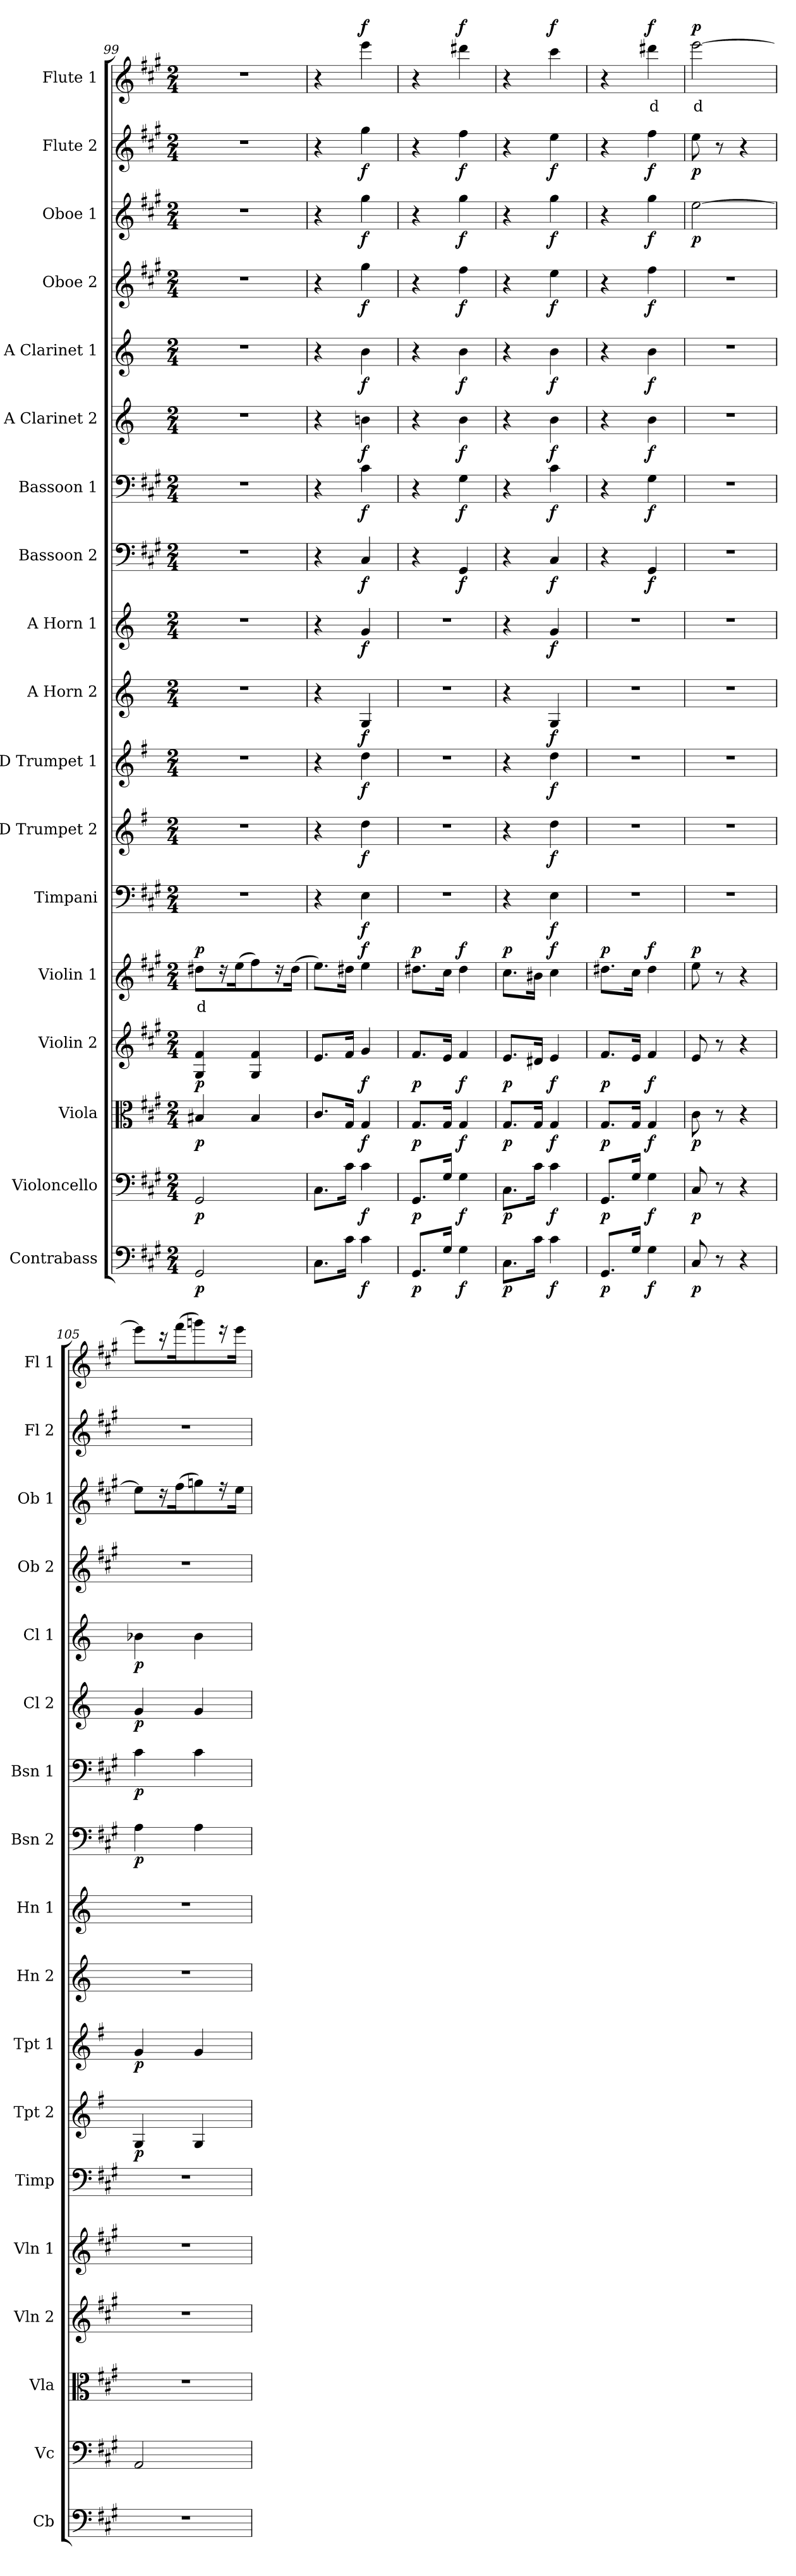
**kern	**dynam	**kern	**dynam	**kern	**dynam	**kern	**dynam	**kern	**text	**dynam	**kern	**dynam	**kern	**dynam	**kern	**dynam	**kern	**dynam	**kern	**dynam	**kern	**dynam	**kern	**dynam	**kern	**dynam	**kern	**dynam	**kern	**dynam	**kern	**dynam	**kern	**dynam	**kern	**text	**dynam
*part18	*part18	*part17	*part17	*part16	*part16	*part15	*part15	*part14	*part14	*part14	*part13	*part13	*part12	*part12	*part11	*part11	*part10	*part10	*part9	*part9	*part8	*part8	*part7	*part7	*part6	*part6	*part5	*part5	*part4	*part4	*part3	*part3	*part2	*part2	*part1	*part1	*part1
*staff18	*staff18	*staff17	*staff17	*staff16	*staff16	*staff15	*staff15	*staff14	*staff14	*staff14	*staff13	*staff13	*staff12	*staff12	*staff11	*staff11	*staff10	*staff10	*staff9	*staff9	*staff8	*staff8	*staff7	*staff7	*staff6	*staff6	*staff5	*staff5	*staff4	*staff4	*staff3	*staff3	*staff2	*staff2	*staff1	*staff1	*staff1
*I"Contrabass	*	*I"Violoncello	*	*I"Viola	*	*I"Violin 2	*	*I"Violin 1	*	*	*I"Timpani	*	*I"D Trumpet 2	*	*I"D Trumpet 1	*	*I"A Horn 2	*	*I"A Horn 1	*	*I"Bassoon 2	*	*I"Bassoon 1	*	*I"A Clarinet 2	*	*I"A Clarinet 1	*	*I"Oboe 2	*	*I"Oboe 1	*	*I"Flute 2	*	*I"Flute 1	*	*
*I'Cb	*	*I'Vc	*	*I'Vla	*	*I'Vln 2	*	*I'Vln 1	*	*	*I'Timp	*	*I'Tpt 2	*	*I'Tpt 1	*	*I'Hn 2	*	*I'Hn 1	*	*I'Bsn 2	*	*I'Bsn 1	*	*I'Cl 2	*	*I'Cl 1	*	*I'Ob 2	*	*I'Ob 1	*	*I'Fl 2	*	*I'Fl 1	*	*
*clefF4	*	*clefF4	*	*clefC3	*	*clefG2	*	*clefG2	*	*	*clefF4	*	*clefG2	*	*clefG2	*	*clefG2	*	*clefG2	*	*clefF4	*	*clefF4	*	*clefG2	*	*clefG2	*	*clefG2	*	*clefG2	*	*clefG2	*	*clefG2	*	*
*ITrd7c12	*	*	*	*	*	*	*	*	*	*	*	*	*ITrd-1c-2	*	*ITrd-1c-2	*	*ITrd2c3	*	*ITrd2c3	*	*	*	*	*	*ITrd2c3	*	*ITrd2c3	*	*	*	*	*	*	*	*	*	*
*k[f#c#g#]	*	*k[f#c#g#]	*	*k[f#c#g#]	*	*k[f#c#g#]	*	*k[f#c#g#]	*	*	*k[f#c#g#]	*	*k[f#c#g#]	*	*k[f#c#g#]	*	*k[f#c#g#]	*	*k[f#c#g#]	*	*k[f#c#g#]	*	*k[f#c#g#]	*	*k[f#c#g#]	*	*k[f#c#g#]	*	*k[f#c#g#]	*	*k[f#c#g#]	*	*k[f#c#g#]	*	*k[f#c#g#]	*	*
*M2/4	*	*M2/4	*	*M2/4	*	*M2/4	*	*M2/4	*	*	*M2/4	*	*M2/4	*	*M2/4	*	*M2/4	*	*M2/4	*	*M2/4	*	*M2/4	*	*M2/4	*	*M2/4	*	*M2/4	*	*M2/4	*	*M2/4	*	*M2/4	*	*
=99	=99	=99	=99	=99	=99	=99	=99	=99	=99	=99	=99	=99	=99	=99	=99	=99	=99	=99	=99	=99	=99	=99	=99	=99	=99	=99	=99	=99	=99	=99	=99	=99	=99	=99	=99	=99	=99
!	!LO:DY:b	!	!LO:DY:b	!	!LO:DY:b	!	!LO:DY:b	!	!LO:LY:b:color=#FF0000	!LO:DY:b	!	!	!	!	!	!	!	!	!	!	!	!	!	!	!	!	!	!	!	!	!	!	!	!	!	!	!
2GGG#/	p	2GG#/	p	4B#X/	p	4G#/ 4f#/	p	8dd#X\L	d	p	2r	.	2r	.	2r	.	2r	.	2r	.	2r	.	2r	.	2r	.	2r	.	2r	.	2r	.	2r	.	2r	.	.
.	.	.	.	.	.	.	.	16r	.	.	.	.	.	.	.	.	.	.	.	.	.	.	.	.	.	.	.	.	.	.	.	.	.	.	.	.	.
.	.	.	.	.	.	.	.	(16ee\JJ	.	.	.	.	.	.	.	.	.	.	.	.	.	.	.	.	.	.	.	.	.	.	.	.	.	.	.	.	.
.	.	.	.	4B#/	.	4G#/ 4f#/	.	8ff#\L)	.	.	.	.	.	.	.	.	.	.	.	.	.	.	.	.	.	.	.	.	.	.	.	.	.	.	.	.	.
.	.	.	.	.	.	.	.	16r	.	.	.	.	.	.	.	.	.	.	.	.	.	.	.	.	.	.	.	.	.	.	.	.	.	.	.	.	.
.	.	.	.	.	.	.	.	(16dd#\JJ	.	.	.	.	.	.	.	.	.	.	.	.	.	.	.	.	.	.	.	.	.	.	.	.	.	.	.	.	.
=100	=100	=100	=100	=100	=100	=100	=100	=100	=100	=100	=100	=100	=100	=100	=100	=100	=100	=100	=100	=100	=100	=100	=100	=100	=100	=100	=100	=100	=100	=100	=100	=100	=100	=100	=100	=100	=100
8.CC#\L	.	8.C#\L	.	8.c#/L	.	8.e/L	.	8.ee\L)	.	.	4r	.	4r	.	4r	.	4r	.	4r	.	4r	.	4r	.	4r	.	4r	.	4r	.	4r	.	4r	.	4r	.	.
16C#\Jk	.	16c#\Jk	.	16G#/Jk	.	16f#/Jk	.	16dd#X\Jk	.	.	.	.	.	.	.	.	.	.	.	.	.	.	.	.	.	.	.	.	.	.	.	.	.	.	.	.	.
!	!LO:DY:b	!	!LO:DY:b	!	!LO:DY:b	!	!LO:DY:b	!	!	!LO:DY:b	!	!LO:DY:b	!	!LO:DY:b	!	!LO:DY:b	!	!LO:DY:b	!	!LO:DY:b	!	!LO:DY:b	!	!LO:DY:b	!	!LO:DY:b	!	!LO:DY:b	!	!LO:DY:b	!	!LO:DY:b	!	!LO:DY:b	!	!	!LO:DY:b
4C#\	f	4c#\	f	4G#/	f	4g#/	f	4ee\	.	f	4E\	f	4ee\	f	4ee\	f	4E/	f	4e/	f	4C#/	f	4c#\	f	4g#X\	f	4g#\	f	4gg#\	f	4gg#\	f	4gg#\	f	4eee\	.	f
=101	=101	=101	=101	=101	=101	=101	=101	=101	=101	=101	=101	=101	=101	=101	=101	=101	=101	=101	=101	=101	=101	=101	=101	=101	=101	=101	=101	=101	=101	=101	=101	=101	=101	=101	=101	=101	=101
!	!LO:DY:b	!	!LO:DY:b	!	!LO:DY:b	!	!LO:DY:b	!	!	!LO:DY:b	!	!	!	!	!	!	!	!	!	!	!	!	!	!	!	!	!	!	!	!	!	!	!	!	!	!	!
8.GGG#/L	p	8.GG#/L	p	8.G#/L	p	8.f#/L	p	8.dd#X\L	.	p	2r	.	2r	.	2r	.	2r	.	2r	.	4r	.	4r	.	4r	.	4r	.	4r	.	4r	.	4r	.	4r	.	.
16GG#/Jk	.	16G#/Jk	.	16G#/Jk	.	16e/Jk	.	16cc#\Jk	.	.	.	.	.	.	.	.	.	.	.	.	.	.	.	.	.	.	.	.	.	.	.	.	.	.	.	.	.
!	!LO:DY:b	!	!LO:DY:b	!	!LO:DY:b	!	!LO:DY:b	!	!	!LO:DY:b	!	!	!	!	!	!	!	!	!	!	!	!LO:DY:b	!	!LO:DY:b	!	!LO:DY:b	!	!LO:DY:b	!	!LO:DY:b	!	!LO:DY:b	!	!LO:DY:b	!	!	!LO:DY:b
4GG#\	f	4G#\	f	4G#/	f	4f#/	f	4dd#\	.	f	.	.	.	.	.	.	.	.	.	.	4GG#/	f	4G#\	f	4g#\	f	4g#\	f	4ff#\	f	4gg#\	f	4ff#\	f	4ddd#X\	.	f
=102	=102	=102	=102	=102	=102	=102	=102	=102	=102	=102	=102	=102	=102	=102	=102	=102	=102	=102	=102	=102	=102	=102	=102	=102	=102	=102	=102	=102	=102	=102	=102	=102	=102	=102	=102	=102	=102
!	!LO:DY:b	!	!LO:DY:b	!	!LO:DY:b	!	!LO:DY:b	!	!	!LO:DY:b	!	!	!	!	!	!	!	!	!	!	!	!	!	!	!	!	!	!	!	!	!	!	!	!	!	!	!
8.CC#\L	p	8.C#\L	p	8.G#/L	p	8.e/L	p	8.cc#\L	.	p	4r	.	4r	.	4r	.	4r	.	4r	.	4r	.	4r	.	4r	.	4r	.	4r	.	4r	.	4r	.	4r	.	.
16C#\Jk	.	16c#\Jk	.	16G#/Jk	.	16d#X/Jk	.	16b#X\Jk	.	.	.	.	.	.	.	.	.	.	.	.	.	.	.	.	.	.	.	.	.	.	.	.	.	.	.	.	.
!	!LO:DY:b	!	!LO:DY:b	!	!LO:DY:b	!	!LO:DY:b	!	!	!LO:DY:b	!	!LO:DY:b	!	!LO:DY:b	!	!LO:DY:b	!	!LO:DY:b	!	!LO:DY:b	!	!LO:DY:b	!	!LO:DY:b	!	!LO:DY:b	!	!LO:DY:b	!	!LO:DY:b	!	!LO:DY:b	!	!LO:DY:b	!	!	!LO:DY:b
4C#\	f	4c#\	f	4G#/	f	4e/	f	4cc#\	.	f	4E\	f	4ee\	f	4ee\	f	4E/	f	4e/	f	4C#/	f	4c#\	f	4g#\	f	4g#\	f	4ee\	f	4gg#\	f	4ee\	f	4ccc#\	.	f
=103	=103	=103	=103	=103	=103	=103	=103	=103	=103	=103	=103	=103	=103	=103	=103	=103	=103	=103	=103	=103	=103	=103	=103	=103	=103	=103	=103	=103	=103	=103	=103	=103	=103	=103	=103	=103	=103
!	!LO:DY:b	!	!LO:DY:b	!	!LO:DY:b	!	!LO:DY:b	!	!	!LO:DY:b	!	!	!	!	!	!	!	!	!	!	!	!	!	!	!	!	!	!	!	!	!	!	!	!	!	!	!
8.GGG#/L	p	8.GG#/L	p	8.G#/L	p	8.f#/L	p	8.dd#X\L	.	p	2r	.	2r	.	2r	.	2r	.	2r	.	4r	.	4r	.	4r	.	4r	.	4r	.	4r	.	4r	.	4r	.	.
16GG#/Jk	.	16G#/Jk	.	16G#/Jk	.	16e/Jk	.	16cc#\Jk	.	.	.	.	.	.	.	.	.	.	.	.	.	.	.	.	.	.	.	.	.	.	.	.	.	.	.	.	.
!	!LO:DY:b	!	!LO:DY:b	!	!LO:DY:b	!	!LO:DY:b	!	!	!LO:DY:b	!	!	!	!	!	!	!	!	!	!	!	!LO:DY:b	!	!LO:DY:b	!	!LO:DY:b	!	!LO:DY:b	!	!LO:DY:b	!	!LO:DY:b	!	!LO:DY:b	!	!LO:LY:b:color=#FF0000	!LO:DY:b
4GG#\	f	4G#\	f	4G#/	f	4f#/	f	4dd#\	.	f	.	.	.	.	.	.	.	.	.	.	4GG#/	f	4G#\	f	4g#\	f	4g#\	f	4ff#\	f	4gg#\	f	4ff#\	f	4ddd#X\	d	f
=104	=104	=104	=104	=104	=104	=104	=104	=104	=104	=104	=104	=104	=104	=104	=104	=104	=104	=104	=104	=104	=104	=104	=104	=104	=104	=104	=104	=104	=104	=104	=104	=104	=104	=104	=104	=104	=104
!	!LO:DY:b	!	!LO:DY:b	!	!LO:DY:b	!	!	!	!	!LO:DY:b	!	!	!	!	!	!	!	!	!	!	!	!	!	!	!	!	!	!	!	!	!	!LO:DY:b	!	!LO:DY:b	!	!LO:LY:b:color=#FF0000	!LO:DY:b
8CC#/	p	8C#/	p	8c#\	p	8e/	.	8ee\	.	p	2r	.	2r	.	2r	.	2r	.	2r	.	2r	.	2r	.	2r	.	2r	.	2r	.	[2ee\	p	8ee\	p	[2eee\	d	p
8r	.	8r	.	8r	.	8r	.	8r	.	.	.	.	.	.	.	.	.	.	.	.	.	.	.	.	.	.	.	.	.	.	.	.	8r	.	.	.	.
4r	.	4r	.	4r	.	4r	.	4r	.	.	.	.	.	.	.	.	.	.	.	.	.	.	.	.	.	.	.	.	.	.	.	.	4r	.	.	.	.
=105	=105	=105	=105	=105	=105	=105	=105	=105	=105	=105	=105	=105	=105	=105	=105	=105	=105	=105	=105	=105	=105	=105	=105	=105	=105	=105	=105	=105	=105	=105	=105	=105	=105	=105	=105	=105	=105
!	!	!	!	!	!	!	!	!	!	!	!	!	!	!LO:DY:b	!	!LO:DY:b	!	!	!	!	!	!LO:DY:b	!	!LO:DY:b	!	!LO:DY:b	!	!LO:DY:b	!	!	!	!	!	!	!	!	!
2r	.	2AA/	.	2r	.	2r	.	2r	.	.	2r	.	4A/	p	4a/	p	2r	.	2r	.	4A\	p	4c#\	p	4e/	p	4gn\	p	2r	.	8ee\L]	.	2r	.	8eee\L]	.	.
.	.	.	.	.	.	.	.	.	.	.	.	.	.	.	.	.	.	.	.	.	.	.	.	.	.	.	.	.	.	.	16r	.	.	.	16r	.	.
.	.	.	.	.	.	.	.	.	.	.	.	.	.	.	.	.	.	.	.	.	.	.	.	.	.	.	.	.	.	.	(16ff#\JJ	.	.	.	(16fff#\JJ	.	.
.	.	.	.	.	.	.	.	.	.	.	.	.	4A/	.	4a/	.	.	.	.	.	4A\	.	4c#\	.	4e/	.	4g\	.	.	.	8ggn\L)	.	.	.	8gggn\L)	.	.
.	.	.	.	.	.	.	.	.	.	.	.	.	.	.	.	.	.	.	.	.	.	.	.	.	.	.	.	.	.	.	16r	.	.	.	16r	.	.
.	.	.	.	.	.	.	.	.	.	.	.	.	.	.	.	.	.	.	.	.	.	.	.	.	.	.	.	.	.	.	16ee\JJ	.	.	.	16eee\JJ	.	.
=	=	=	=	=	=	=	=	=	=	=	=	=	=	=	=	=	=	=	=	=	=	=	=	=	=	=	=	=	=	=	=	=	=	=	=	=	=
*-	*-	*-	*-	*-	*-	*-	*-	*-	*-	*-	*-	*-	*-	*-	*-	*-	*-	*-	*-	*-	*-	*-	*-	*-	*-	*-	*-	*-	*-	*-	*-	*-	*-	*-	*-	*-	*-
